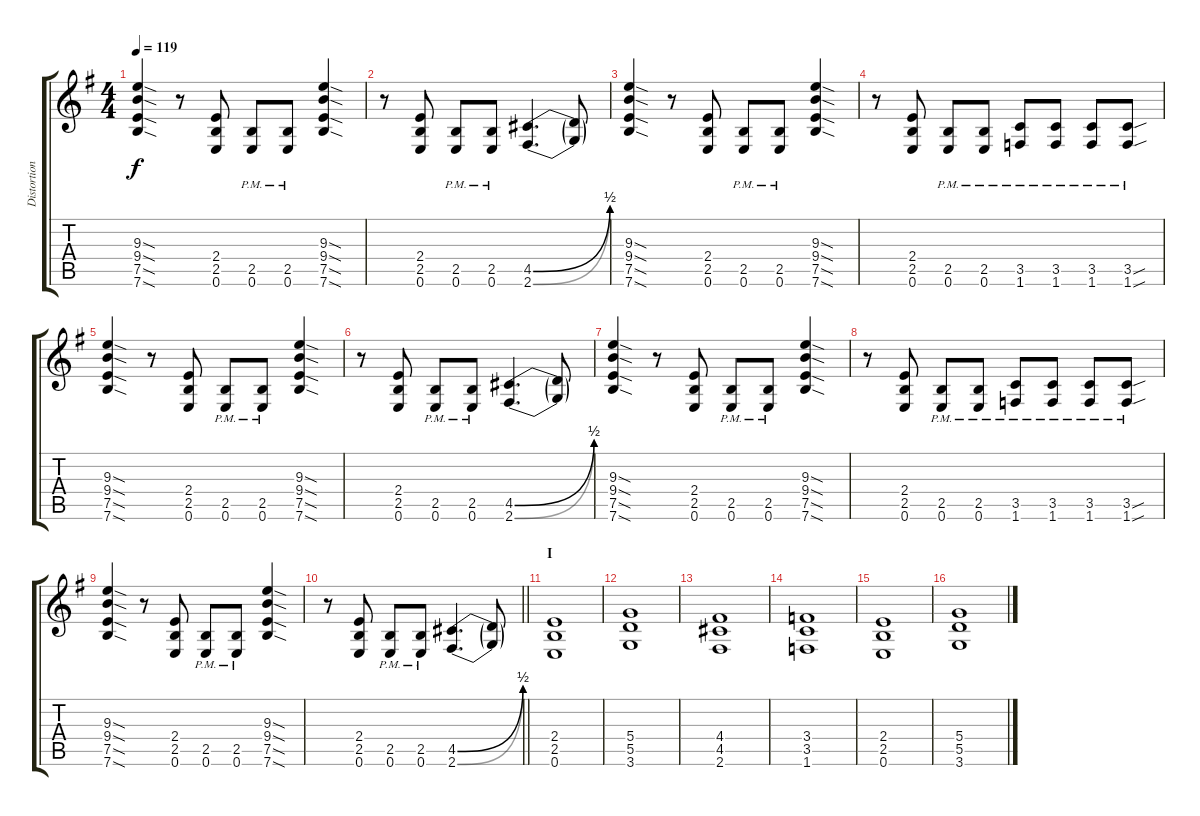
\track ("Distortion" "Distortion") {instrument distortionguitar}
\staff {score tabs}
\tuning (E4 B3 G3 D3 A2 E2) {hide}
\ts (4 4)
\tempo 119
\clef g2
\ks g
(9.3{sod} 9.4{sod} 7.5{sod} 7.6{sod}).4{dy f} r.8 (2.4 2.5 0.6).8 (2.5{pm} 0.6{pm}).8 (2.5{pm} 0.6{pm}).8 (9.3{sod} 9.4{sod} 7.5{sod} 7.6{sod}).4 |
r.8 (2.4 2.5 0.6).8 (2.5{pm} 0.6{pm}).8 (2.5{pm} 0.6{pm}).8 (4.5{be (bend 0 0 60 2)} 2.6{be (bend 0 0 60 2)}).4{d} (4.5{t} 2.6{t}).8 |
(9.3{sod} 9.4{sod} 7.5{sod} 7.6{sod}).4 r.8 (2.4 2.5 0.6).8 (2.5{pm} 0.6{pm}).8 (2.5{pm} 0.6{pm}).8 (9.3{sod} 9.4{sod} 7.5{sod} 7.6{sod}).4 |
r.8 (2.4 2.5 0.6).8 (2.5{pm} 0.6{pm}).8 (2.5{pm} 0.6{pm}).8 (3.5{pm} 1.6{pm}).8 (3.5{pm} 1.6{pm}).8 (3.5{pm} 1.6{pm}).8 (3.5{sou pm} 1.6{sou pm}).8 |
(9.3{sod} 9.4{sod} 7.5{sod} 7.6{sod}).4 r.8 (2.4 2.5 0.6).8 (2.5{pm} 0.6{pm}).8 (2.5{pm} 0.6{pm}).8 (9.3{sod} 9.4{sod} 7.5{sod} 7.6{sod}).4 |
r.8 (2.4 2.5 0.6).8 (2.5{pm} 0.6{pm}).8 (2.5{pm} 0.6{pm}).8 (4.5{be (bend 0 0 60 2)} 2.6{be (bend 0 0 60 2)}).4{d} (4.5{t} 2.6{t}).8 |
(9.3{sod} 9.4{sod} 7.5{sod} 7.6{sod}).4 r.8 (2.4 2.5 0.6).8 (2.5{pm} 0.6{pm}).8 (2.5{pm} 0.6{pm}).8 (9.3{sod} 9.4{sod} 7.5{sod} 7.6{sod}).4 |
r.8 (2.4 2.5 0.6).8 (2.5{pm} 0.6{pm}).8 (2.5{pm} 0.6{pm}).8 (3.5{pm} 1.6{pm}).8 (3.5{pm} 1.6{pm}).8 (3.5{pm} 1.6{pm}).8 (3.5{sou pm} 1.6{sou pm}).8 |
(9.3{sod} 9.4{sod} 7.5{sod} 7.6{sod}).4 r.8 (2.4 2.5 0.6).8 (2.5{pm} 0.6{pm}).8 (2.5{pm} 0.6{pm}).8 (9.3{sod} 9.4{sod} 7.5{sod} 7.6{sod}).4 |
\barLineRight lightlight
r.8 (2.4 2.5 0.6).8 (2.5{pm} 0.6{pm}).8 (2.5{pm} 0.6{pm}).8 (4.5{be (bend 0 0 60 2)} 2.6{be (bend 0 0 60 2)}).4{d} (4.5{t} 2.6{t}).8 |
\section ("" "I")
(2.4 2.5 0.6).1 |
(5.4 5.5 3.6).1 |
(4.4 4.5 2.6).1 |
(3.4 3.5 1.6).1 |
(2.4 2.5 0.6).1 |
(5.4 5.5 3.6).1
